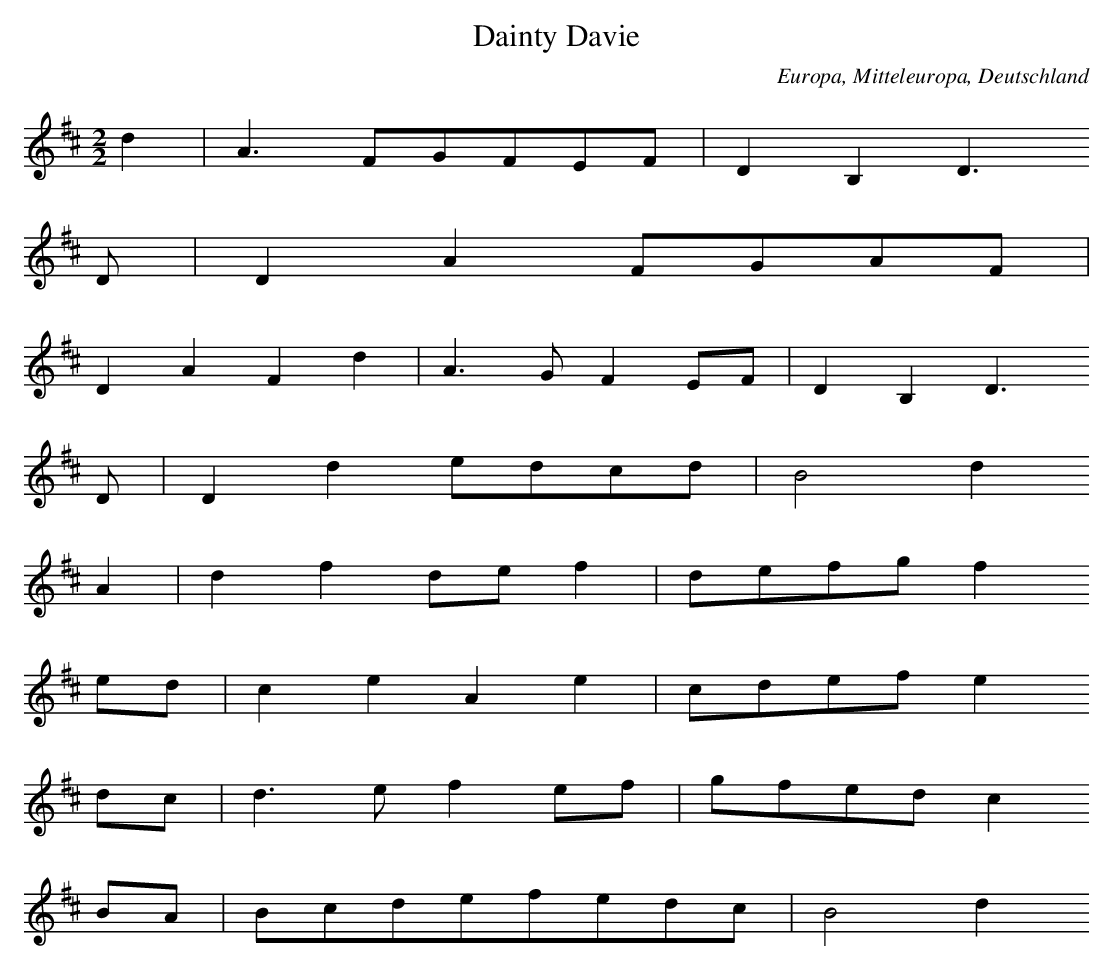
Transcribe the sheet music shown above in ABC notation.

X:1
T: Dainty Davie
O: Europa, Mitteleuropa, Deutschland
M: 2/2
L: 1/8
K: D
d2 | A3FGFEF | D2B,2D3
D | D2A2FGAF |
D2A2F2d2 | A3GF2EF | D2B,2D3
D | D2d2edcd | B4d2
A2 | d2f2def2 | defgf2
ed | c2e2A2e2 | cdefe2
dc | d3ef2ef | gfedc2
BA | Bcdefedc | B4d2
